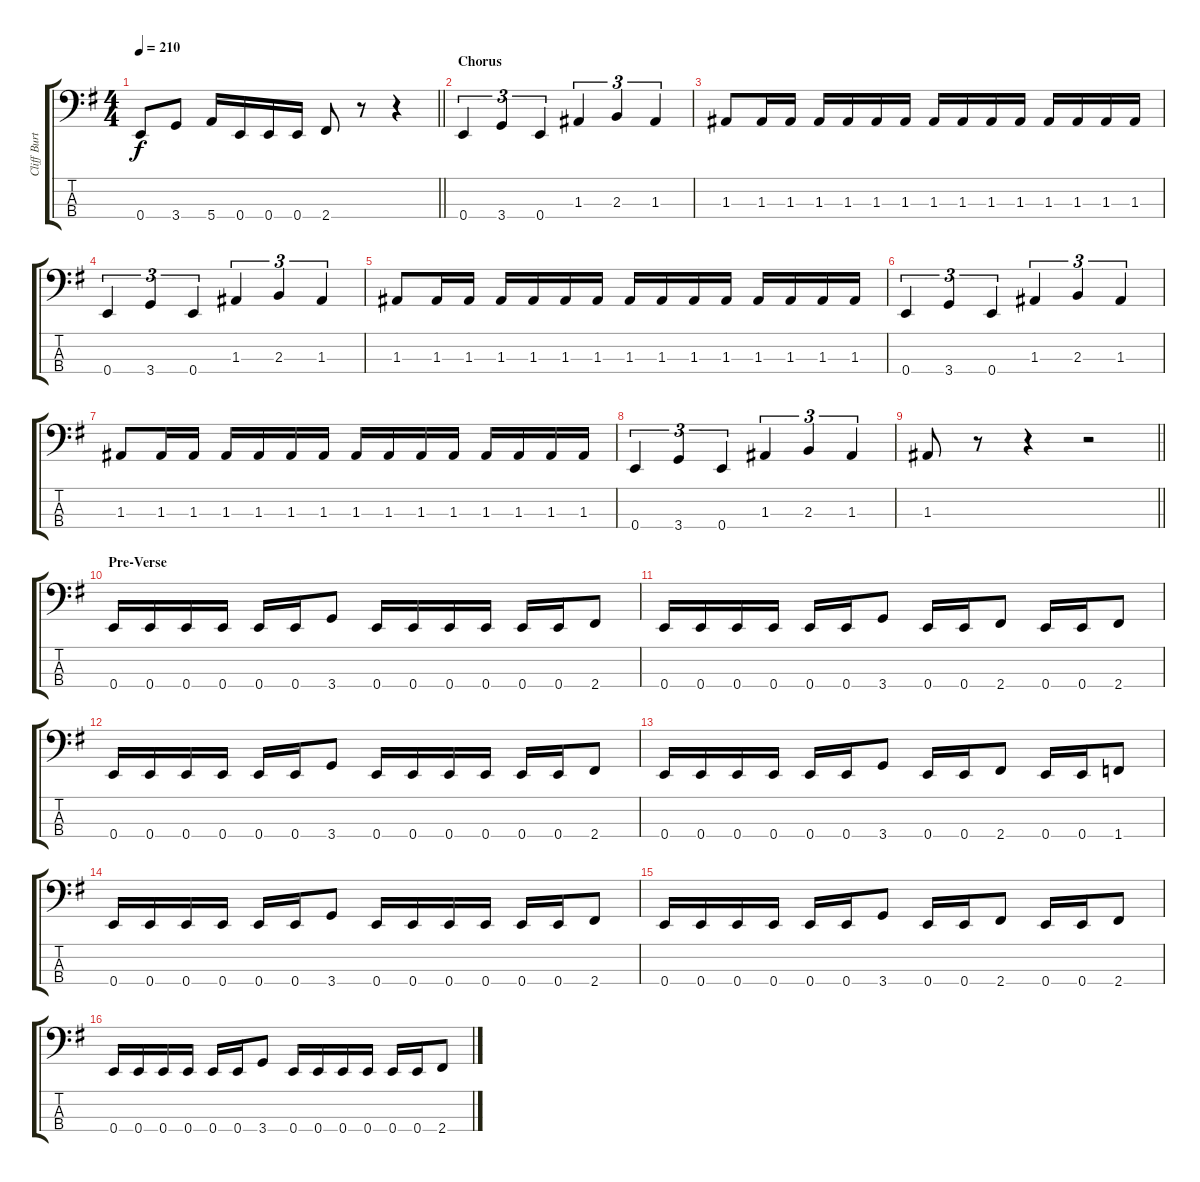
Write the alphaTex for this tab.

\track ("Cliff Burton" "Cliff Burt") {instrument electricbassfinger}
\staff {score tabs}
\tuning (G2 D2 A1 E1) {hide}
\ts (4 4)
\tempo 210
\clef f4
\barLineRight lightlight
\ks g
0.4.8{dy f} 3.4.8 5.4.16 0.4.16 0.4.16 0.4.16 2.4.8 r.8 r.4 |
\section ("" "Chorus")
0.4.4{tu (3 2)} 3.4.4{tu (3 2)} 0.4.4{tu (3 2)} 1.3.4{tu (3 2)} 2.3.4{tu (3 2)} 1.3.4{tu (3 2)} |
1.3.8 1.3.16 1.3.16 1.3.16 1.3.16 1.3.16 1.3.16 1.3.16 1.3.16 1.3.16 1.3.16 1.3.16 1.3.16 1.3.16 1.3.16 |
0.4.4{tu (3 2)} 3.4.4{tu (3 2)} 0.4.4{tu (3 2)} 1.3.4{tu (3 2)} 2.3.4{tu (3 2)} 1.3.4{tu (3 2)} |
1.3.8 1.3.16 1.3.16 1.3.16 1.3.16 1.3.16 1.3.16 1.3.16 1.3.16 1.3.16 1.3.16 1.3.16 1.3.16 1.3.16 1.3.16 |
0.4.4{tu (3 2)} 3.4.4{tu (3 2)} 0.4.4{tu (3 2)} 1.3.4{tu (3 2)} 2.3.4{tu (3 2)} 1.3.4{tu (3 2)} |
1.3.8 1.3.16 1.3.16 1.3.16 1.3.16 1.3.16 1.3.16 1.3.16 1.3.16 1.3.16 1.3.16 1.3.16 1.3.16 1.3.16 1.3.16 |
0.4.4{tu (3 2)} 3.4.4{tu (3 2)} 0.4.4{tu (3 2)} 1.3.4{tu (3 2)} 2.3.4{tu (3 2)} 1.3.4{tu (3 2)} |
\barLineRight lightlight
1.3.8 r.8 r.4 r.2 |
\section ("" "Pre-Verse")
0.4.16 0.4.16 0.4.16 0.4.16 0.4.16 0.4.16 3.4.8 0.4.16 0.4.16 0.4.16 0.4.16 0.4.16 0.4.16 2.4.8 |
0.4.16 0.4.16 0.4.16 0.4.16 0.4.16 0.4.16 3.4.8 0.4.16 0.4.16 2.4.8 0.4.16 0.4.16 2.4.8 |
0.4.16 0.4.16 0.4.16 0.4.16 0.4.16 0.4.16 3.4.8 0.4.16 0.4.16 0.4.16 0.4.16 0.4.16 0.4.16 2.4.8 |
0.4.16 0.4.16 0.4.16 0.4.16 0.4.16 0.4.16 3.4.8 0.4.16 0.4.16 2.4.8 0.4.16 0.4.16 1.4.8 |
0.4.16 0.4.16 0.4.16 0.4.16 0.4.16 0.4.16 3.4.8 0.4.16 0.4.16 0.4.16 0.4.16 0.4.16 0.4.16 2.4.8 |
0.4.16 0.4.16 0.4.16 0.4.16 0.4.16 0.4.16 3.4.8 0.4.16 0.4.16 2.4.8 0.4.16 0.4.16 2.4.8 |
0.4.16 0.4.16 0.4.16 0.4.16 0.4.16 0.4.16 3.4.8 0.4.16 0.4.16 0.4.16 0.4.16 0.4.16 0.4.16 2.4.8
